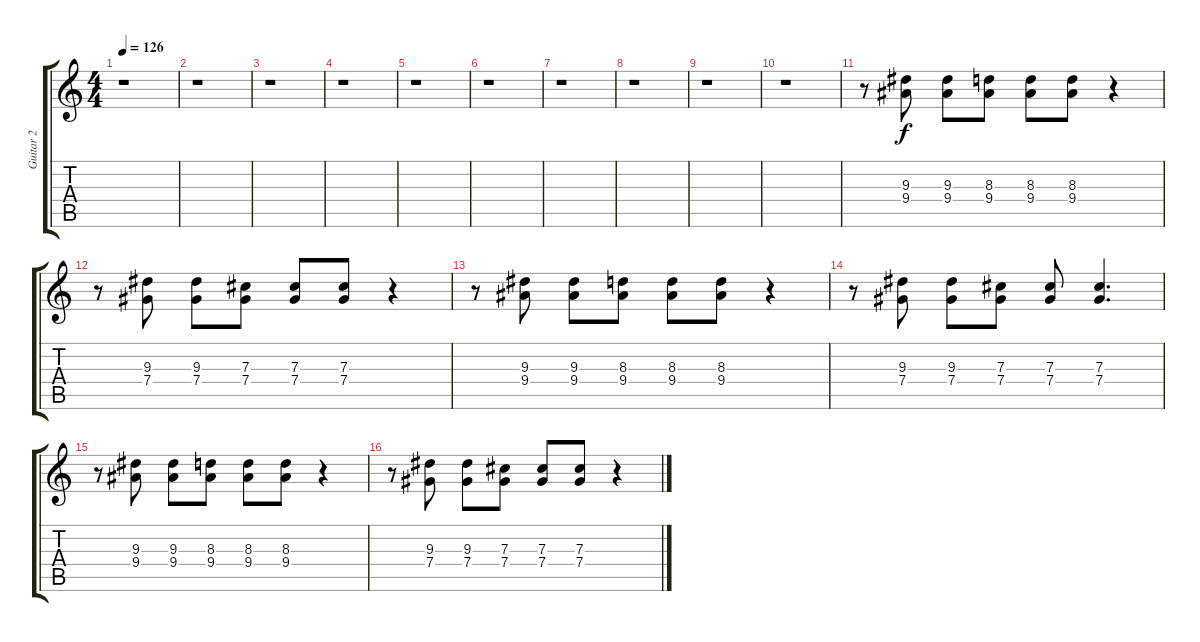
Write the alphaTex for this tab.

\track ("Guitar 2" "Guitar 2") {instrument distortionguitar}
\staff {score tabs}
\tuning (Eb4 Bb3 Gb3 Db3 Ab2 Eb2) {hide}
\ts (4 4)
\tempo 126
\clef g2
\ks c
r.1{dy f} |
r.1 |
r.1 |
r.1 |
r.1 |
r.1 |
r.1 |
r.1 |
r.1 |
r.1 |
r.8 (9.3 9.4).8 (9.3 9.4).8 (8.3 9.4).8 (8.3 9.4).8 (8.3 9.4).8 r.4 |
r.8 (9.3 7.4).8 (9.3 7.4).8 (7.3 7.4).8 (7.3 7.4).8 (7.3 7.4).8 r.4 |
r.8 (9.3 9.4).8 (9.3 9.4).8 (8.3 9.4).8 (8.3 9.4).8 (8.3 9.4).8 r.4 |
r.8 (9.3 7.4).8 (9.3 7.4).8 (7.3 7.4).8 (7.3 7.4).8 (7.3 7.4).4{d} |
r.8 (9.3 9.4).8 (9.3 9.4).8 (8.3 9.4).8 (8.3 9.4).8 (8.3 9.4).8 r.4 |
r.8 (9.3 7.4).8 (9.3 7.4).8 (7.3 7.4).8 (7.3 7.4).8 (7.3 7.4).8 r.4
